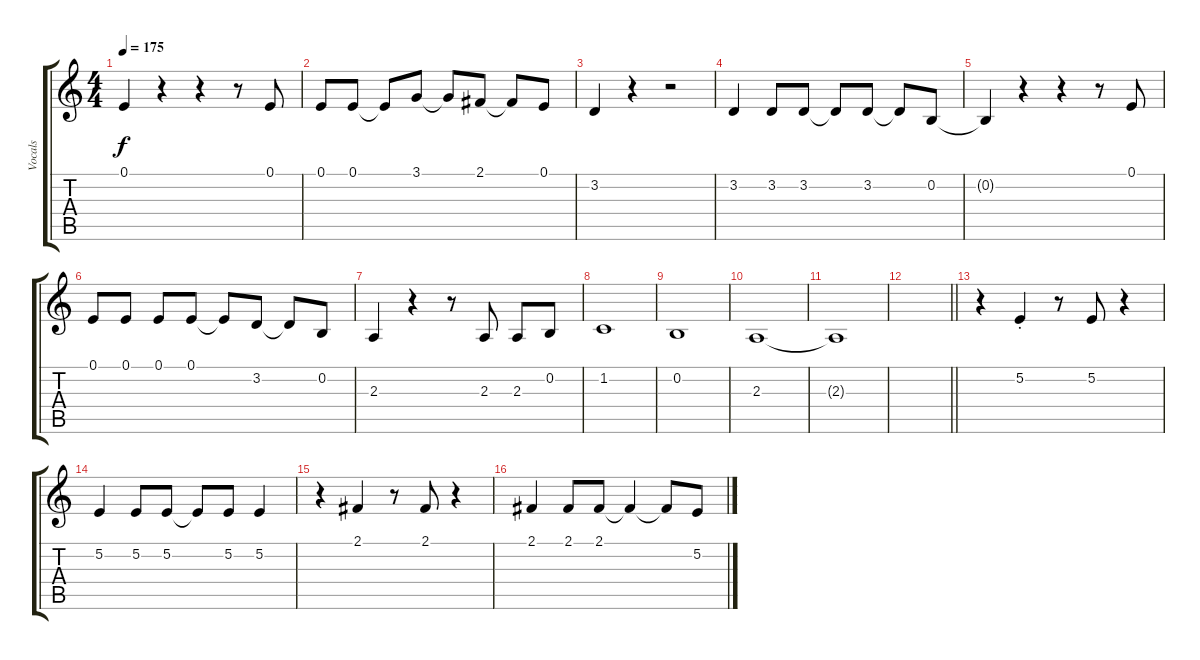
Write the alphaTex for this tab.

\track ("Vocals" "Vocals") {instrument trumpet}
\staff {score tabs}
\tuning (E4 B3 G3 D3 A2 E2) {hide}
\ts (4 4)
\tempo 175
\clef g2
\ks c
0.1{t}.4{dy f} r.4 r.4 r.8 0.1.8 |
0.1.8 0.1.8 0.1{t}.8 3.1.8 3.1{t}.8 2.1.8 2.1{t}.8 0.1.8 |
3.2.4 r.4 r.2 |
3.2.4 3.2.8 3.2.8 3.2{t}.8 3.2.8 3.2{t}.8 0.2.8 |
0.2{t}.4 r.4 r.4 r.8 0.1.8 |
0.1.8 0.1.8 0.1.8 0.1.8 0.1{t}.8 3.2.8 3.2{t}.8 0.2.8 |
2.3.4 r.4 r.8 2.3.8 2.3.8 0.2.8 |
1.2.1 |
0.2.1 |
2.3.1 |
2.3{t}.1 |
\barLineRight lightlight
|
r.4 5.2{st}.4 r.8 5.2.8 r.4 |
5.2.4 5.2.8 5.2.8 5.2{t}.8 5.2.8 5.2.4 |
r.4 2.1.4 r.8 2.1.8 r.4 |
2.1.4 2.1.8 2.1.8 2.1{t}.4 2.1{t}.8 5.2.8
